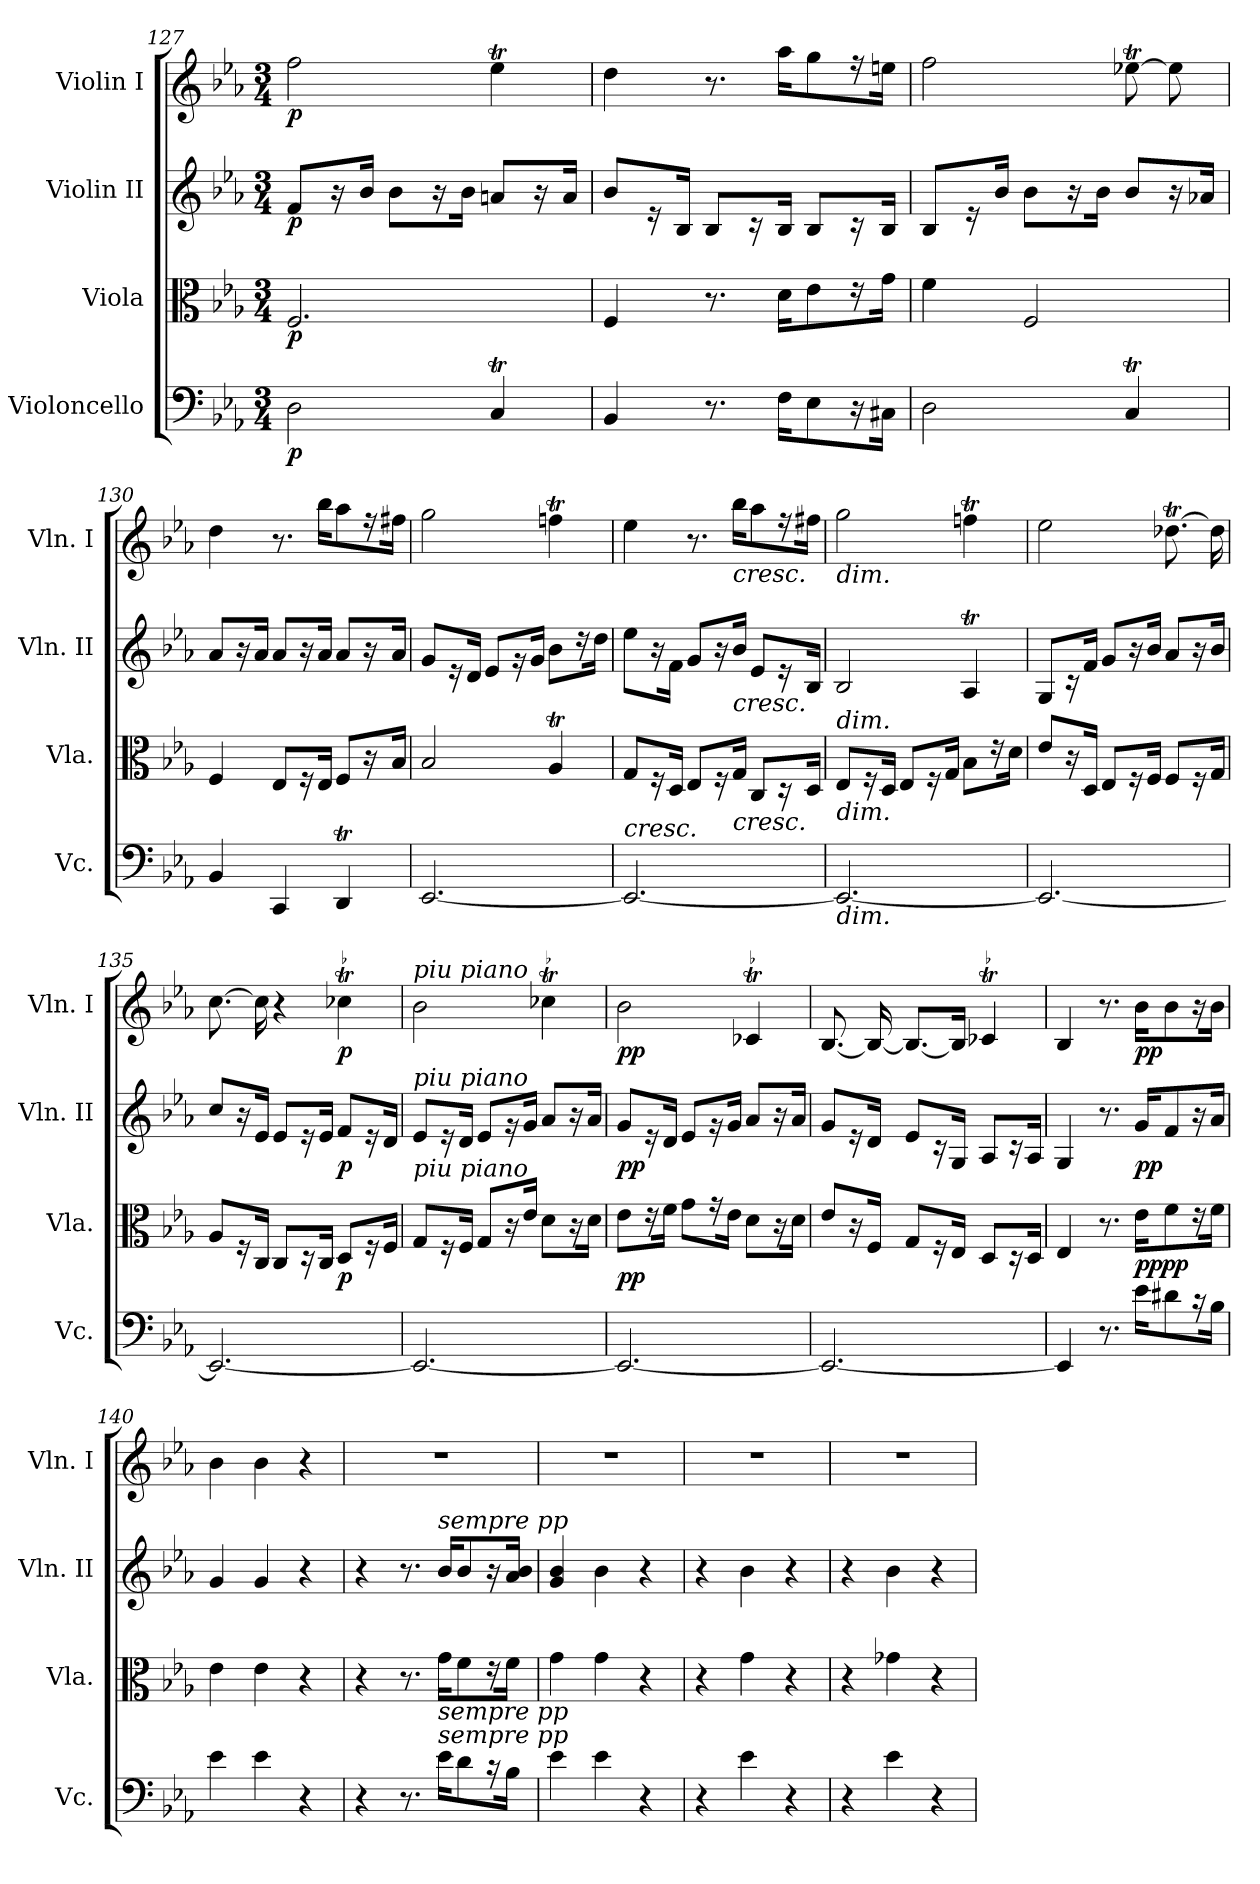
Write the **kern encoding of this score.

**kern	**dynam	**kern	**dynam	**kern	**dynam	**kern	**dynam
*part4	*part4	*part3	*part3	*part2	*part2	*part1	*part1
*staff4	*staff4	*staff3	*staff3	*staff2	*staff2	*staff1	*staff1
*I"Violoncello	*	*I"Viola	*	*I"Violin II	*	*I"Violin I	*
*I'Vc.	*	*I'Vla.	*	*I'Vln. II	*	*I'Vln. I	*
*clefF4	*	*clefC3	*	*clefG2	*	*clefG2	*
*k[b-e-a-]	*	*k[b-e-a-]	*	*k[b-e-a-]	*	*k[b-e-a-]	*
*E-:	*	*E-:	*	*E-:	*	*E-:	*
*M3/4	*	*M3/4	*	*M3/4	*	*M3/4	*
=127	=127	=127	=127	=127	=127	=127	=127
!	!LO:DY:b	!	!LO:DY:b	!	!LO:DY:b	!	!LO:DY:b
2D\	p	2.F/	p	8f/L	p	2ff\	p
.	.	.	.	16r	.	.	.
.	.	.	.	16b-/Jk	.	.	.
.	.	.	.	8b-\L	.	.	.
.	.	.	.	16r	.	.	.
.	.	.	.	16b-\Jk	.	.	.
4CT/	.	.	.	8an/L	.	4ee-T\	.
.	.	.	.	16r	.	.	.
.	.	.	.	16a/Jk	.	.	.
=128	=128	=128	=128	=128	=128	=128	=128
4BB-/	.	4F/	.	8b-/L	.	4dd\	.
.	.	.	.	16r	.	.	.
.	.	.	.	16B-/Jk	.	.	.
8.r	.	8.r	.	8B-/L	.	8.r	.
.	.	.	.	16r	.	.	.
16F\KL	.	16d\KL	.	16B-/Jk	.	16aa-\KL	.
8E-\	.	8e-\	.	8B-/L	.	8gg\	.
16r	.	16r	.	16r	.	16r	.
16C#X\Jk	.	16g\Jk	.	16B-/Jk	.	16een\Jk	.
=129	=129	=129	=129	=129	=129	=129	=129
2D\	.	4f\	.	8B-/L	.	2ff\	.
.	.	.	.	16r	.	.	.
.	.	.	.	16b-/Jk	.	.	.
.	.	2F/	.	8b-\L	.	.	.
.	.	.	.	16r	.	.	.
.	.	.	.	16b-\Jk	.	.	.
4CT/	.	.	.	8b-/L	.	[8ee-XT\	.
.	.	.	.	16r	.	8ee-\]	.
.	.	.	.	16a-X/Jk	.	.	.
=130	=130	=130	=130	=130	=130	=130	=130
4BB-/	.	4F/	.	8a-/L	.	4dd\	.
.	.	.	.	16r	.	.	.
.	.	.	.	16a-/Jk	.	.	.
4CC/	.	8E-/L	.	8a-/L	.	8.r	.
.	.	16r	.	16r	.	.	.
.	.	16E-/Jk	.	16a-/Jk	.	16bb-\KL	.
4DDt/	.	8F/L	.	8a-/L	.	8aa-\	.
.	.	16r	.	16r	.	16r	.
.	.	16B-/Jk	.	16a-/Jk	.	16ff#X\Jk	.
=131	=131	=131	=131	=131	=131	=131	=131
[2.EE-/	.	2B-/	.	8g/L	.	2gg\	.
.	.	.	.	16r	.	.	.
.	.	.	.	16d/Jk	.	.	.
.	.	.	.	8e-/L	.	.	.
.	.	.	.	16r	.	.	.
.	.	.	.	16g/Jk	.	.	.
.	.	4A-T/	.	8b-\L	.	4ffnT\	.
.	.	.	.	16r	.	.	.
.	.	.	.	16dd\Jk	.	.	.
=132	=132	=132	=132	=132	=132	=132	=132
!LO:TX:a:i:t=cresc.	!	!	!	!	!	!	!
2.EE-/_	.	8G/L	.	8ee-\L	.	4ee-\	.
.	.	16r	.	16r	.	.	.
.	.	16D/Jk	.	16f\Jk	.	.	.
.	.	8E-/L	.	8g/L	.	8.r	.
.	.	16r	.	16r	.	.	.
!	!	!	!	!	!	!LO:TX:b:i:t=cresc.	!
!	!	!	!	!LO:TX:b:i:t=cresc.	!	!	!
!	!	!LO:TX:b:i:t=cresc.	!	!	!	!	!
.	.	16G/Jk	.	16b-/Jk	.	16bb-\KL	.
.	.	8C/L	.	8e-/L	.	8aa-\	.
.	.	16r	.	16r	.	16r	.
.	.	16D/Jk	.	16B-/Jk	.	16ff#X\Jk	.
=133	=133	=133	=133	=133	=133	=133	=133
!	!	!	!	!	!	!LO:TX:b:i:t=dim.	!
!	!	!LO:TX:b:i:t=dim.	!	!	!	!	!
!	!	!LO:TX:a:i:t=dim.	!	!	!	!	!
!LO:TX:b:i:t=dim.	!	!	!	!	!	!	!
2.EE-/_	.	8E-/L	.	2B-/	.	2gg\	.
.	.	16r	.	.	.	.	.
.	.	16D/Jk	.	.	.	.	.
.	.	8E-/L	.	.	.	.	.
.	.	16r	.	.	.	.	.
.	.	16G/Jk	.	.	.	.	.
.	.	8B-\L	.	4A-T/	.	4ffnT\	.
.	.	16r	.	.	.	.	.
.	.	16d\Jk	.	.	.	.	.
=134	=134	=134	=134	=134	=134	=134	=134
2.EE-/_	.	8e-/L	.	8G/L	.	2ee-\	.
.	.	16r	.	16r	.	.	.
.	.	16D/Jk	.	16f/Jk	.	.	.
.	.	8E-/L	.	8g/L	.	.	.
.	.	16r	.	16r	.	.	.
.	.	16F/Jk	.	16b-/Jk	.	.	.
.	.	8F/L	.	8a-/L	.	[8.dd-XT\	.
.	.	16r	.	16r	.	.	.
.	.	16G/Jk	.	16b-/Jk	.	16dd-\]	.
=135	=135	=135	=135	=135	=135	=135	=135
2.EE-/_	.	8A-/L	.	8cc/L	.	[8.cc\	.
.	.	16r	.	16r	.	.	.
.	.	16C/Jk	.	16e-/Jk	.	16cc\]	.
.	.	8C/L	.	8e-/L	.	4r	.
.	.	16r	.	16r	.	.	.
.	.	16C/Jk	.	16e-/Jk	.	.	.
!	!	!	!LO:DY:b	!	!LO:DY:b	!	!LO:DY:b
.	.	8D/L	p	8f/L	p	4cc-XT\	p
.	.	16r	.	16r	.	.	.
.	.	16F/Jk	.	16d/Jk	.	.	.
=136	=136	=136	=136	=136	=136	=136	=136
!	!	!	!	!	!	!LO:TX:a:i:t=piu piano	!
!	!	!	!	!LO:TX:a:i:t=piu piano	!	!	!
!	!	!LO:TX:a:i:t=piu piano	!	!	!	!	!
2.EE-/_	.	8G/L	.	8e-/L	.	2b-\	.
.	.	16r	.	16r	.	.	.
.	.	16F/Jk	.	16d/Jk	.	.	.
.	.	8G/L	.	8e-/L	.	.	.
.	.	16r	.	16r	.	.	.
.	.	16e-/Jk	.	16g/Jk	.	.	.
.	.	8d\L	.	8a-/L	.	4cc-XT\	.
.	.	16r	.	16r	.	.	.
.	.	16d\Jk	.	16a-/Jk	.	.	.
=137	=137	=137	=137	=137	=137	=137	=137
!	!	!	!LO:DY:b	!	!LO:DY:b	!	!LO:DY:b
2.EE-/_	.	8e-\L	pp	8g/L	pp	2b-\	pp
.	.	16r	.	16r	.	.	.
.	.	16f\Jk	.	16d/Jk	.	.	.
.	.	8g\L	.	8e-/L	.	.	.
.	.	16r	.	16r	.	.	.
.	.	16e-\Jk	.	16g/Jk	.	.	.
.	.	8d\L	.	8a-/L	.	4c-XT/	.
.	.	16r	.	16r	.	.	.
.	.	16d\Jk	.	16a-/Jk	.	.	.
=138	=138	=138	=138	=138	=138	=138	=138
2.EE-/_	.	8e-/L	.	8g/L	.	[8.B-/	.
.	.	16r	.	16r	.	.	.
.	.	16F/Jk	.	16d/Jk	.	16B-/_	.
.	.	8G/L	.	8e-/L	.	8.B-/L_	.
.	.	16r	.	16r	.	.	.
.	.	16E-/Jk	.	16G/Jk	.	16B-/Jk]	.
.	.	8D/L	.	8A-/L	.	4c-XT/	.
.	.	16r	.	16r	.	.	.
.	.	16D/Jk	.	16A-/Jk	.	.	.
=139	=139	=139	=139	=139	=139	=139	=139
4EE-/]	.	4E-/	.	4G/	.	4B-/	.
8.r	.	8.r	.	8.r	.	8.r	.
!	!LO:DY:b	!	!	!	!	!	!
!	!LO:DY:n=1:a	!	!	!	!LO:DY:b	!	!LO:DY:b
16e-\KL	pp pp	16e-\KL	.	16g/KL	pp	16b-\KL	pp
8d#X\	.	8f\	.	8f/	.	8b-\	.
16r	.	16r	.	16r	.	16r	.
16B-\Jk	.	16f\Jk	.	16a-/Jk	.	16b-\Jk	.
=140	=140	=140	=140	=140	=140	=140	=140
4e-\	.	4e-\	.	4g/	.	4b-\	.
4e-\	.	4e-\	.	4g/	.	4b-\	.
4r	.	4r	.	4r	.	4r	.
=141	=141	=141	=141	=141	=141	=141	=141
4r	.	4r	.	4r	.	2.r	.
8.r	.	8.r	.	8.r	.	.	.
!	!	!	!	!LO:TX:a:i:t=sempre pp	!	!	!
!	!	!LO:TX:b:i:t=sempre pp	!	!	!	!	!
!LO:TX:a:i:t=sempre pp	!	!	!	!	!	!	!
16e-\KL	.	16g\KL	.	16b-/KL	.	.	.
8d\	.	8f\	.	8b-/	.	.	.
16r	.	16r	.	16r	.	.	.
16B-\Jk	.	16f\Jk	.	16a-/ 16b-/Jk	.	.	.
=142	=142	=142	=142	=142	=142	=142	=142
4e-\	.	4g\	.	4g/ 4b-/	.	2.r	.
4e-\	.	4g\	.	4b-\	.	.	.
4r	.	4r	.	4r	.	.	.
=143	=143	=143	=143	=143	=143	=143	=143
4r	.	4r	.	4r	.	2.r	.
4e-\	.	4g\	.	4b-\	.	.	.
4r	.	4r	.	4r	.	.	.
=144	=144	=144	=144	=144	=144	=144	=144
4r	.	4r	.	4r	.	2.r	.
4e-\	.	4g-X\	.	4b-\	.	.	.
4r	.	4r	.	4r	.	.	.
=	=	=	=	=	=	=	=
*-	*-	*-	*-	*-	*-	*-	*-
